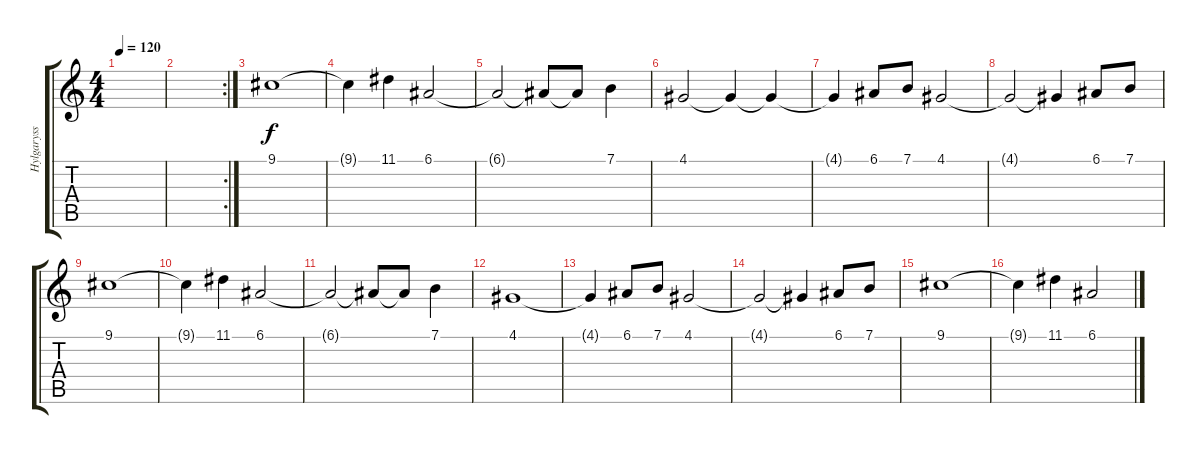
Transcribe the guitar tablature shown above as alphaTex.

\track ("Hylgaryss" "Hylgaryss") {instrument acousticgrandpiano}
\staff {score tabs}
\tuning (E4 B3 G3 D3 A2 E2) {hide}
\ts (4 4)
\tempo 120
\clef g2
\ks c
|
\rc 2
|
9.1.1 |
9.1{t}.4 11.1.4 6.1.2 |
6.1{t}.2 6.1{t}.8 6.1{t}.8 7.1.4 |
4.1.2 4.1{t}.4 4.1{t}.4 |
4.1{t}.4 6.1.8 7.1.8 4.1.2 |
4.1{t}.2 4.1{t}.4 6.1.8 7.1.8 |
9.1.1 |
9.1{t}.4 11.1.4 6.1.2 |
6.1{t}.2 6.1{t}.8 6.1{t}.8 7.1.4 |
4.1.1 |
4.1{t}.4 6.1.8 7.1.8 4.1.2 |
4.1{t}.2 4.1{t}.4 6.1.8 7.1.8 |
9.1.1 |
9.1{t}.4 11.1.4 6.1.2
